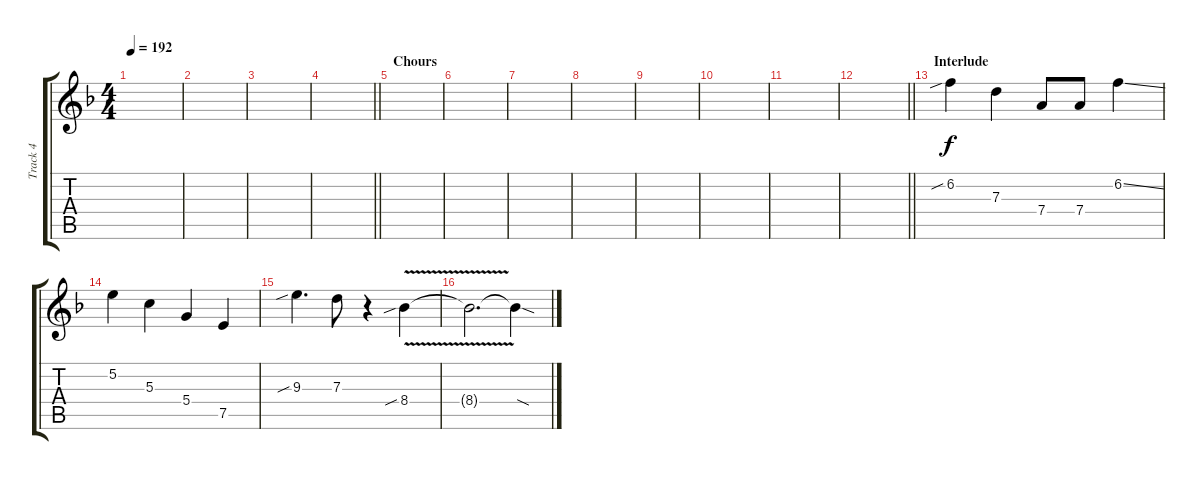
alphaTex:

\track ("Track 4" "Track 4") {instrument distortionguitar}
\staff {score tabs}
\tuning (E4 B3 G3 D3 A2 D2) {hide}
\ts (4 4)
\tempo 192
\clef g2
\ks f
|
|
|
\barLineRight lightlight
|
\section ("" "Chours")
|
|
|
|
|
|
|
\barLineRight lightlight
|
\section ("" "Interlude")
6.2{sib}.4 7.3.4 7.4.8 7.4.8 6.2{ss}.4 |
5.2.4 5.3.4 5.4.4 7.5.4 |
9.3{sib}.4{d} 7.3.8 r.4 8.4{v sib}.4 |
8.4{t}.2{d} 8.4{sod t}.4
